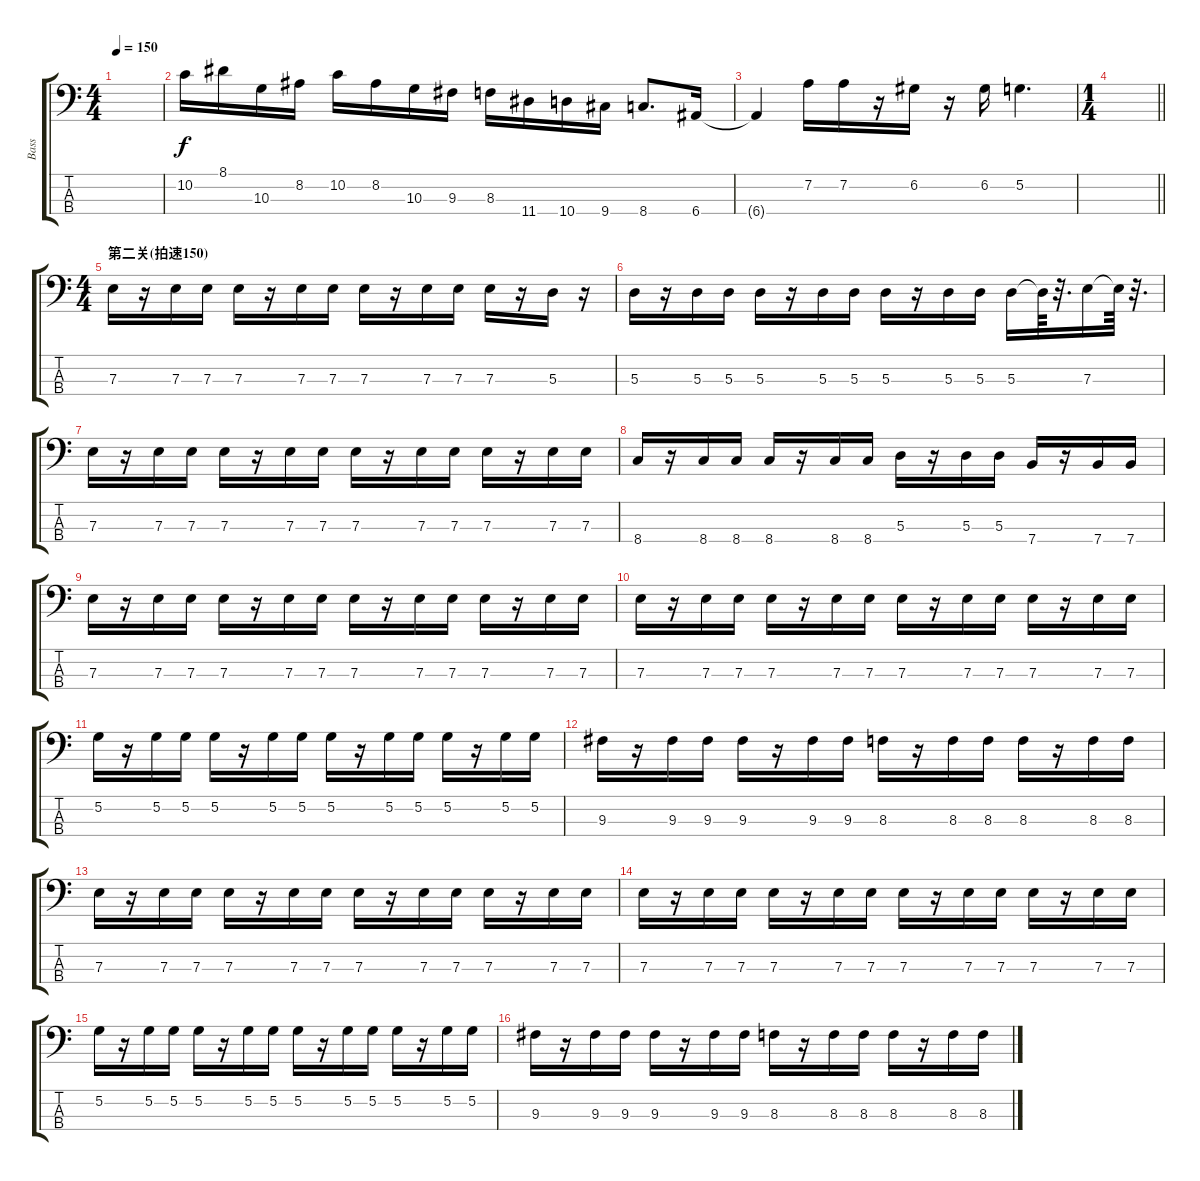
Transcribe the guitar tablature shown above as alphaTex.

\track ("Bass" "Bass") {instrument electricbassfinger}
\staff {score tabs}
\tuning (G2 D2 A1 E1) {hide}
\ts (4 4)
\tempo 150
\clef f4
\ks c
|
10.2.16 8.1.16 10.3.16 8.2.16 10.2.16 8.2.16 10.3.16 9.3.16 8.3.16 11.4.16 10.4.16 9.4.16 8.4.8{d} 6.4.16 |
6.4{t}.4 7.2.16 7.2.16 r.16 6.2.16 r.16 6.2.16 5.2.4{d} |
\ts (1 4)
\barLineRight lightlight
|
\ts (4 4)
\section ("" "第二关(拍速150)")
7.3.16 r.16 7.3.16 7.3.16 7.3.16 r.16 7.3.16 7.3.16 7.3.16 r.16 7.3.16 7.3.16 7.3.16 r.16 5.3.16 r.16 |
5.3.16 r.16 5.3.16 5.3.16 5.3.16 r.16 5.3.16 5.3.16 5.3.16 r.16 5.3.16 5.3.16 5.3.16 5.3{t}.64 r.32{d} 7.3.16 7.3{t}.64 r.32{d} |
7.3.16 r.16 7.3.16 7.3.16 7.3.16 r.16 7.3.16 7.3.16 7.3.16 r.16 7.3.16 7.3.16 7.3.16 r.16 7.3.16 7.3.16 |
8.4.16 r.16 8.4.16 8.4.16 8.4.16 r.16 8.4.16 8.4.16 5.3.16 r.16 5.3.16 5.3.16 7.4.16 r.16 7.4.16 7.4.16 |
7.3.16 r.16 7.3.16 7.3.16 7.3.16 r.16 7.3.16 7.3.16 7.3.16 r.16 7.3.16 7.3.16 7.3.16 r.16 7.3.16 7.3.16 |
7.3.16 r.16 7.3.16 7.3.16 7.3.16 r.16 7.3.16 7.3.16 7.3.16 r.16 7.3.16 7.3.16 7.3.16 r.16 7.3.16 7.3.16 |
5.2.16 r.16 5.2.16 5.2.16 5.2.16 r.16 5.2.16 5.2.16 5.2.16 r.16 5.2.16 5.2.16 5.2.16 r.16 5.2.16 5.2.16 |
9.3.16 r.16 9.3.16 9.3.16 9.3.16 r.16 9.3.16 9.3.16 8.3.16 r.16 8.3.16 8.3.16 8.3.16 r.16 8.3.16 8.3.16 |
7.3.16 r.16 7.3.16 7.3.16 7.3.16 r.16 7.3.16 7.3.16 7.3.16 r.16 7.3.16 7.3.16 7.3.16 r.16 7.3.16 7.3.16 |
7.3.16 r.16 7.3.16 7.3.16 7.3.16 r.16 7.3.16 7.3.16 7.3.16 r.16 7.3.16 7.3.16 7.3.16 r.16 7.3.16 7.3.16 |
5.2.16 r.16 5.2.16 5.2.16 5.2.16 r.16 5.2.16 5.2.16 5.2.16 r.16 5.2.16 5.2.16 5.2.16 r.16 5.2.16 5.2.16 |
9.3.16 r.16 9.3.16 9.3.16 9.3.16 r.16 9.3.16 9.3.16 8.3.16 r.16 8.3.16 8.3.16 8.3.16 r.16 8.3.16 8.3.16
